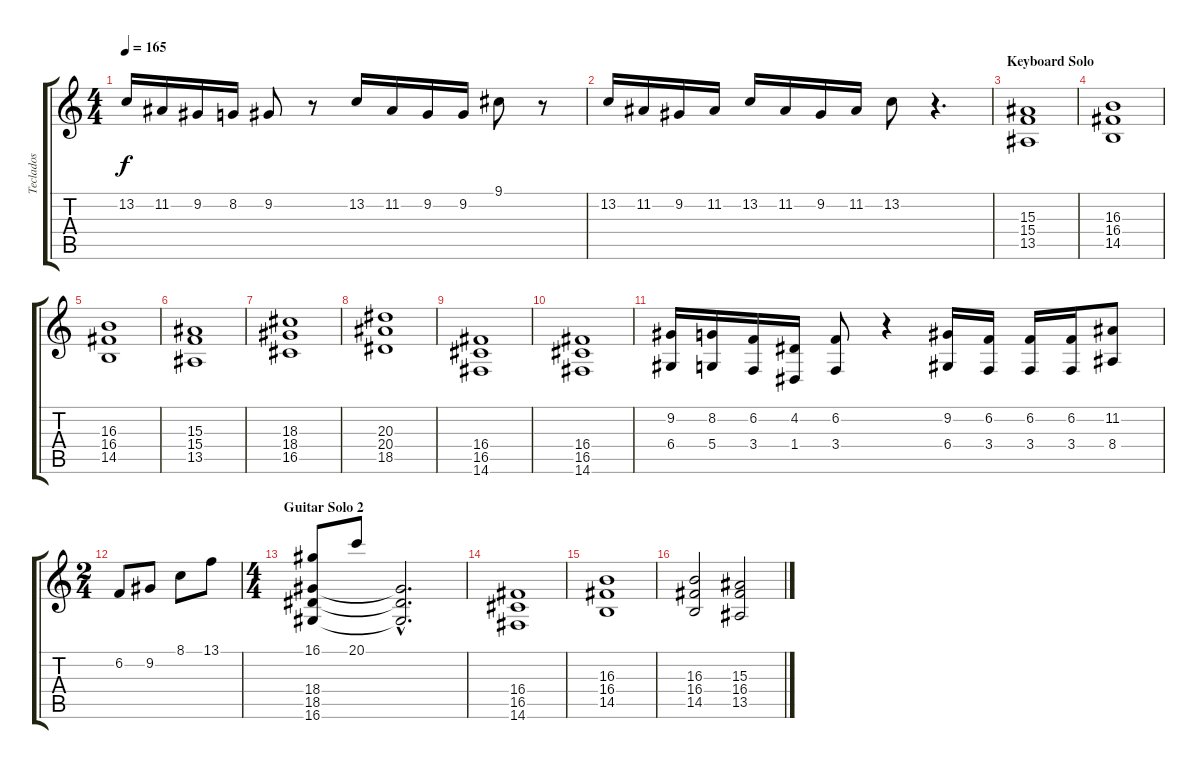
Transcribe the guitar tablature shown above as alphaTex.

\track ("Teclados" "Teclados") {instrument stringensemble1}
\staff {score tabs}
\tuning (E4 B3 G3 D3 A2 E2) {hide}
\ts (4 4)
\tempo 165
\clef g2
\ks c
13.2.16{dy f} 11.2.16 9.2.16 8.2.16 9.2.8 r.8 13.2.16 11.2.16 9.2.16 9.2.16 9.1.8 r.8 |
13.2.16 11.2.16 9.2.16 11.2.16 13.2.16 11.2.16 9.2.16 11.2.16 13.2.8 r.4{d} |
\section ("" "Keyboard Solo")
(15.3 15.4 13.5).1{volume 12 instrument stringensemble1} |
(16.3 16.4 14.5).1 |
(16.3 16.4 14.5).1 |
(15.3 15.4 13.5).1 |
(18.3 18.4 16.5).1 |
(20.3 20.4 18.5).1 |
(16.4 16.5 14.6).1 |
(16.4 16.5 14.6).1 |
(9.2 6.4).16{instrument harpsichord} (8.2 5.4).16 (6.2 3.4).16 (4.2 1.4).16 (6.2 3.4).8 r.4 (9.2 6.4).16 (6.2 3.4).16 (6.2 3.4).16 (6.2 3.4).16 (11.2 8.4).8 |
\ts (2 4)
6.2.8 9.2.8 8.1.8 13.1.8 |
\ts (4 4)
\section ("" "Guitar Solo 2")
(16.1 18.4 18.5 16.6).8{volume 12 instrument stringensemble1} 20.1.8 (18.4{hac t} 18.5{hac t} 16.6{hac t}).2{d} |
(16.4 16.5 14.6).1 |
(16.3 16.4 14.5).1 |
(16.3 16.4 14.5).2 (15.3 16.4 13.5).2
